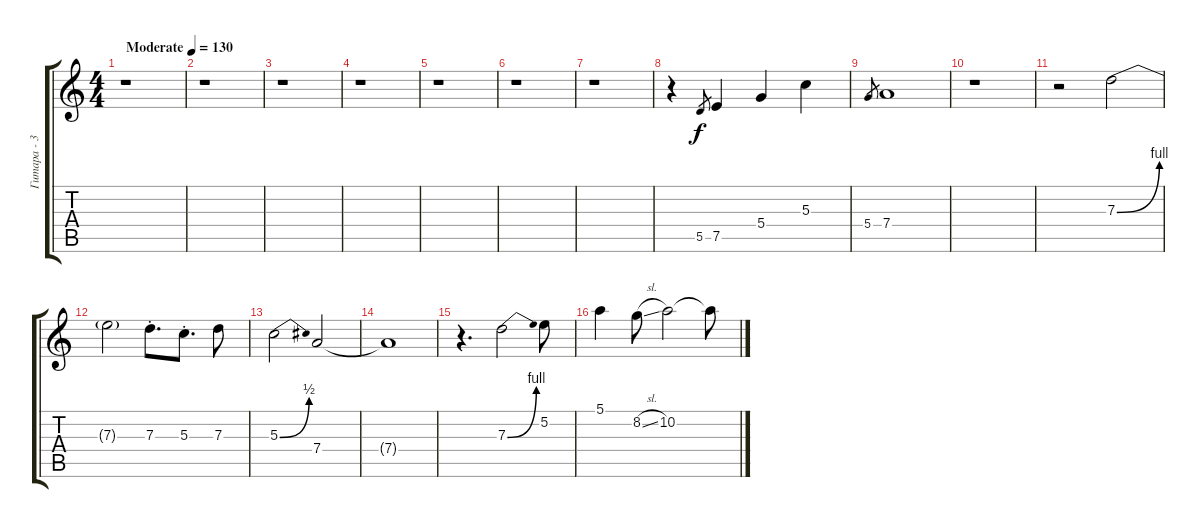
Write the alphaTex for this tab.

\track ("Гитара - 3" "Гитара - 3") {instrument electricguitarclean}
\staff {score tabs}
\tuning (E4 B3 G3 D3 A2 E2) {hide}
\ts (4 4)
\tempo (130 "Moderate")
\clef g2
\ks c
r.1{dy f instrument electricguitarclean} |
r.1 |
r.1 |
r.1 |
r.1 |
r.1 |
r.1 |
r.4 5.5.8{gr} 7.5.4 5.4.4 5.3.4 |
5.4.8{gr} 7.4.1 |
r.1 |
r.2 7.3{be (bend 0 0 60 4)}.2 |
7.3{t}.2 7.3{st}.8{d} 5.3{st}.8{d} 7.3.8 |
5.3{be (bend 0 0 60 2)}.2 7.4.2 |
7.4{t}.1 |
r.4{d} 7.3{be (bend 0 0 60 4)}.2 5.2.8 |
5.1.4 8.2{sl}.8 10.2.2 10.2{t}.8
